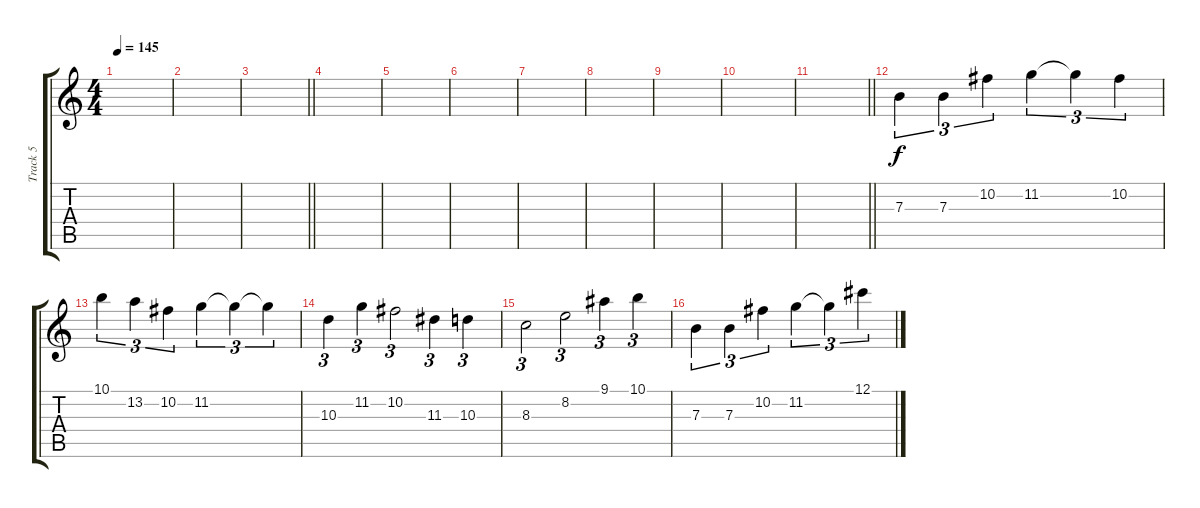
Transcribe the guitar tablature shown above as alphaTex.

\track ("Track 5" "Track 5") {instrument acousticguitarsteel}
\staff {score tabs}
\tuning (Db4 Ab3 E3 B2 Gb2 B1) {hide}
\ts (4 4)
\tempo 145
\clef g2
\ks c
|
|
\barLineRight lightlight
|
\section ("" " ")
|
|
|
|
|
|
|
\barLineRight lightlight
|
\section ("" " ")
7.3.4{tu (3 2)} 7.3.4{tu (3 2)} 10.2.4{tu (3 2)} 11.2.4{tu (3 2)} 11.2{t}.4{tu (3 2)} 10.2.4{tu (3 2)} |
10.1.4{tu (3 2)} 13.2.4{tu (3 2)} 10.2.4{tu (3 2)} 11.2.4{tu (3 2)} 11.2{t}.4{tu (3 2)} 11.2{t}.4{tu (3 2)} |
10.3.4{tu (3 2)} 11.2.4{tu (3 2)} 10.2.2{tu (3 2)} 11.3.4{tu (3 2)} 10.3.4{tu (3 2)} |
8.3.2{tu (3 2)} 8.2.2{tu (3 2)} 9.1.4{tu (3 2)} 10.1.4{tu (3 2)} |
7.3.4{tu (3 2)} 7.3.4{tu (3 2)} 10.2.4{tu (3 2)} 11.2.4{tu (3 2)} 11.2{t}.4{tu (3 2)} 12.1.4{tu (3 2)}
